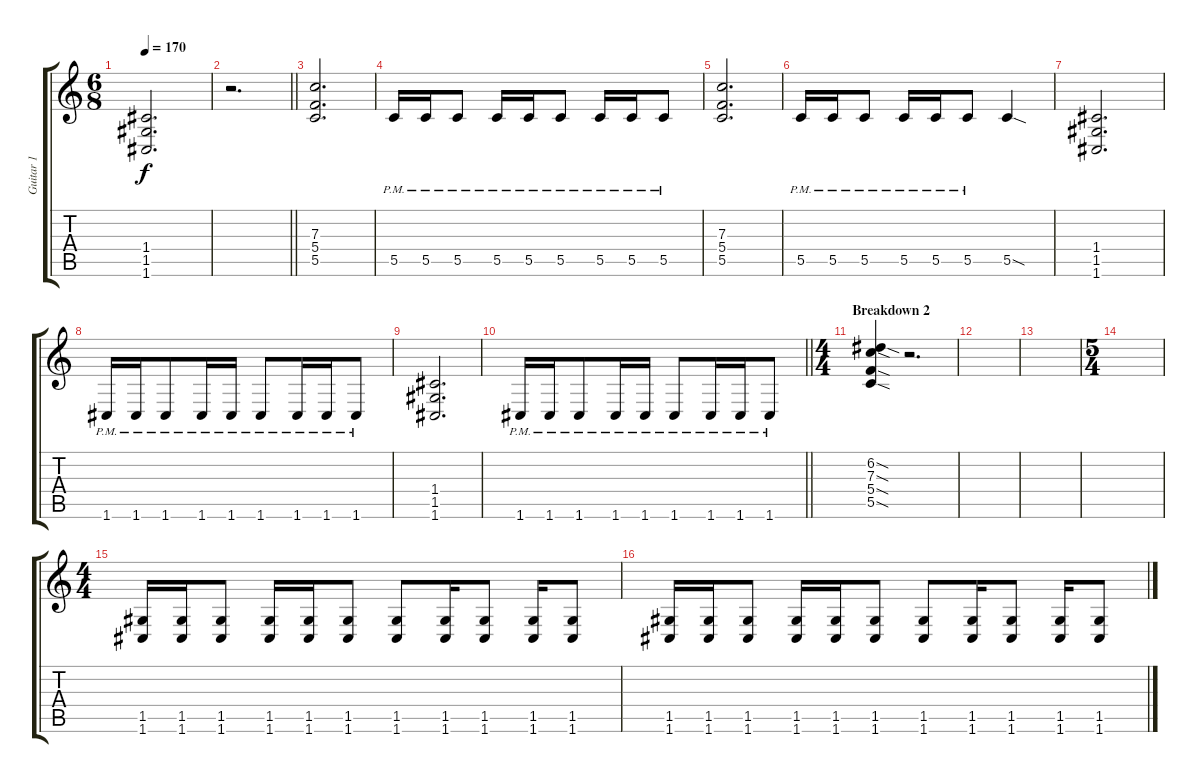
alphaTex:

\track ("Guitar 1" "Guitar 1") {instrument distortionguitar}
\staff {score tabs}
\tuning (D4 A3 F3 C3 G2 C2) {hide}
\ts (6 8)
\tempo 170
\clef g2
\ks c
(1.4 1.5 1.6).2{d dy f} |
\barLineRight lightlight
r.2{d} |
(7.3 5.4 5.5).2{d} |
5.5{pm}.16 5.5{pm}.16 5.5{pm}.8{beam split} 5.5{pm}.16 5.5{pm}.16{beam merge} 5.5{pm}.8{beam split} 5.5{pm}.16 5.5{pm}.16 5.5{pm}.8 |
(7.3 5.4 5.5).2{d} |
5.5{pm}.16 5.5{pm}.16 5.5{pm}.8{beam split} 5.5{pm}.16 5.5{pm}.16{beam merge} 5.5{pm}.8 5.5{sod}.4 |
(1.4 1.5 1.6).2{d} |
1.6{pm}.16 1.6{pm}.16 1.6{pm}.8 1.6{pm}.16 1.6{pm}.16 1.6{pm}.8 1.6{pm}.16 1.6{pm}.16 1.6{pm}.8 |
(1.4 1.5 1.6).2{d} |
\barLineRight lightlight
1.6{pm}.16 1.6{pm}.16 1.6{pm}.8 1.6{pm}.16 1.6{pm}.16 1.6{pm}.8 1.6{pm}.16 1.6{pm}.16 1.6{pm}.8 |
\ts (4 4)
\section ("" "Breakdown 2")
(6.2{sod} 7.3{sod} 5.4{sod} 5.5{sod}).4 r.2{d} |
|
|
\ts (5 4)
|
\ts (4 4)
(1.5 1.6).16 (1.5 1.6).16 (1.5 1.6).8 (1.5 1.6).16 (1.5 1.6).16 (1.5 1.6).8 (1.5 1.6).8 (1.5 1.6).16 (1.5 1.6).8 (1.5 1.6).16 (1.5 1.6).8 |
(1.5 1.6).16 (1.5 1.6).16 (1.5 1.6).8 (1.5 1.6).16 (1.5 1.6).16 (1.5 1.6).8 (1.5 1.6).8 (1.5 1.6).16 (1.5 1.6).8 (1.5 1.6).16 (1.5 1.6).8
